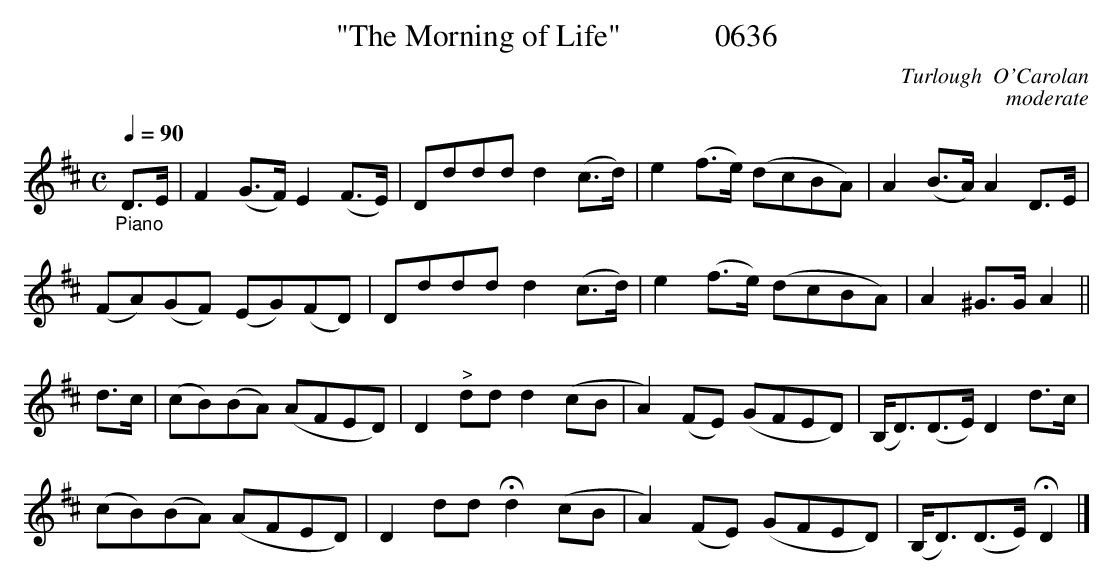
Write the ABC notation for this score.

X:1
T:"The Morning of Life"            0636
C:Turlough  O'Carolan
C:moderate
Q:1/4=90
M:C
L:1/8
K:D
"_Piano"D3/2E/2|F2(G3/2F/2) E2(F3/2E/2)|Dddd d2(c3/2d/2)|e2(f3/2e/2) (dcBA)|A2(B3/2A/2) A2D3/2E/2|
(FA)(GF) (EG)(FD)|Dddd d2(c3/2d/2)|e2(f3/2e/2) (dcBA)|A2^G3/2G/2 A2||
d3/2c/2|(cB)(BA) (AFED)|D2  "^>"dd d2(cB|A2)(FE) (GFED)|(B,/2D3/2)(D3/2E/2) D2d3/2c/2|
(cB)(BA) (AFED)|D2dd Hd2(cB|A2)(FE) (GFED)|(B,/2D3/2)(D3/2E/2) HD2|]
